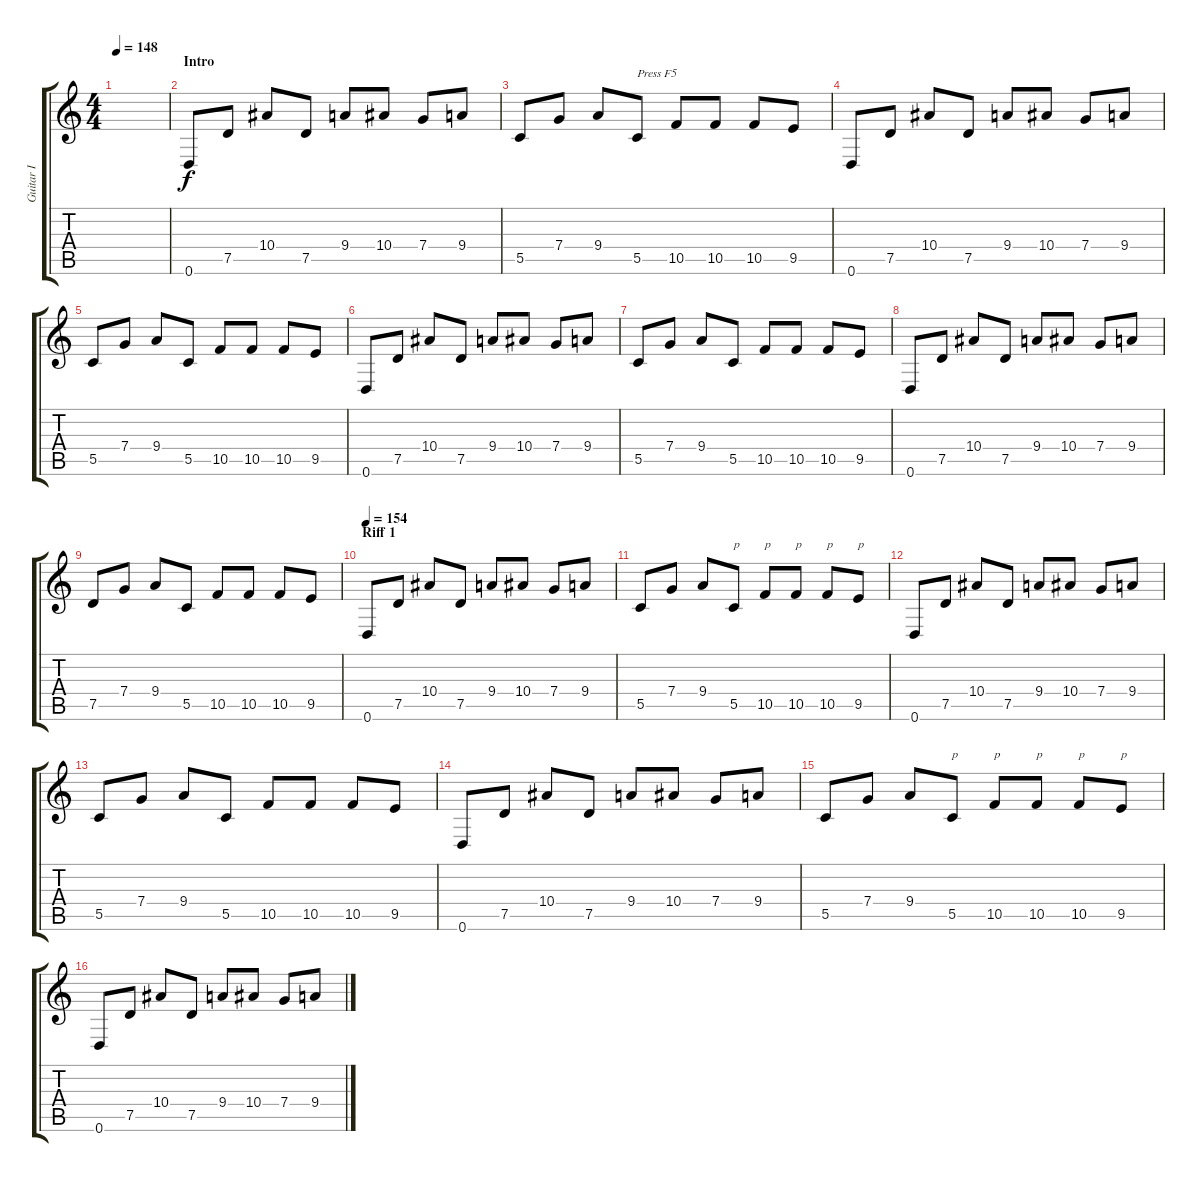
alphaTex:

\track ("Guitar I" "Guitar I") {instrument distortionguitar}
\staff {score tabs}
\tuning (D4 A3 F3 C3 G2 D2) {hide}
\ts (4 4)
\tempo 148
\clef g2
\ks c
|
\section ("" "Intro")
0.6.8 7.5.8 10.4.8 7.5.8 9.4.8 10.4.8 7.4.8 9.4.8 |
5.5.8 7.4.8 9.4.8 5.5.8{txt "Press F5"} 10.5.8 10.5.8 10.5.8 9.5.8 |
0.6.8 7.5.8 10.4.8 7.5.8 9.4.8 10.4.8 7.4.8 9.4.8 |
5.5.8 7.4.8 9.4.8 5.5.8 10.5.8 10.5.8 10.5.8 9.5.8 |
0.6.8 7.5.8 10.4.8 7.5.8 9.4.8 10.4.8 7.4.8 9.4.8 |
5.5.8 7.4.8 9.4.8 5.5.8 10.5.8 10.5.8 10.5.8 9.5.8 |
0.6.8 7.5.8 10.4.8 7.5.8 9.4.8 10.4.8 7.4.8 9.4.8 |
7.5.8 7.4.8 9.4.8 5.5.8 10.5.8 10.5.8 10.5.8 9.5.8 |
\section ("" "Riff 1")
\tempo 154
0.6.8 7.5.8 10.4.8 7.5.8 9.4.8 10.4.8 7.4.8 9.4.8 |
5.5.8 7.4.8 9.4.8 5.5.8{txt "p"} 10.5.8{txt "p"} 10.5.8{txt "p"} 10.5.8{txt "p"} 9.5.8{txt "p"} |
0.6.8 7.5.8 10.4.8 7.5.8 9.4.8 10.4.8 7.4.8 9.4.8 |
5.5.8 7.4.8 9.4.8 5.5.8 10.5.8 10.5.8 10.5.8 9.5.8 |
0.6.8 7.5.8 10.4.8 7.5.8 9.4.8 10.4.8 7.4.8 9.4.8 |
5.5.8 7.4.8 9.4.8 5.5.8{txt "p"} 10.5.8{txt "p"} 10.5.8{txt "p"} 10.5.8{txt "p"} 9.5.8{txt "p"} |
0.6.8 7.5.8 10.4.8 7.5.8 9.4.8 10.4.8 7.4.8 9.4.8
